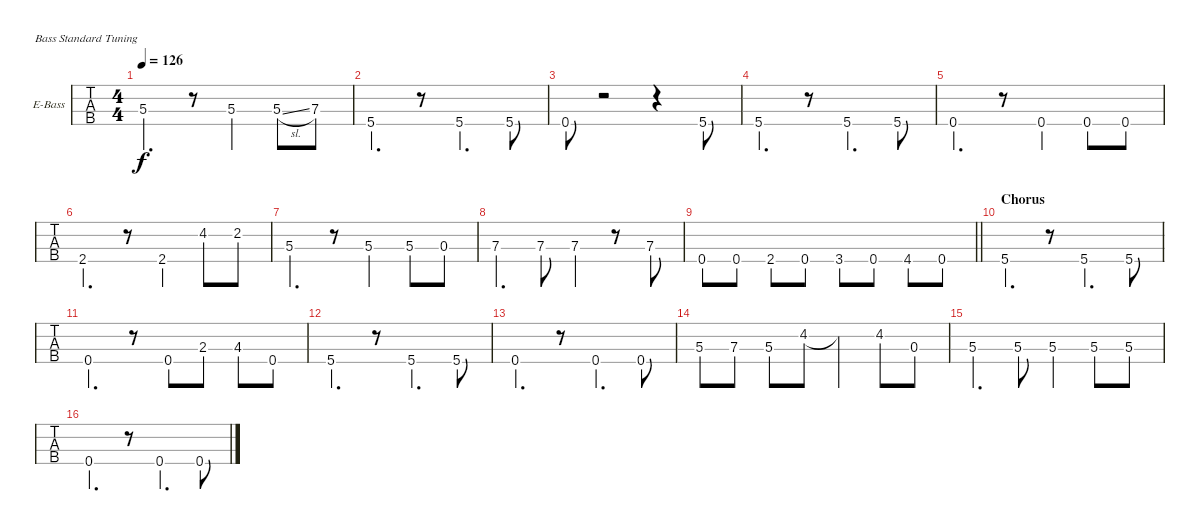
\bracketExtendMode groupsimilarinstruments
\firstSystemTrackNameOrientation horizontal
\otherSystemsTrackNameOrientation horizontal
\track ("Bass Guitar" "E-Bass") {instrument electricbassfinger}
\staff {tabs}
\tuning (G2 D2 A1 E1)
\ts (4 4)
\tempo 126
\clef f4
\ks a
5.3.4{d dy f} r.8 5.3.4 5.3{sl}.8 7.3.8 |
5.4.4{d} r.8 5.4.4{d} 5.4.8 |
0.4.8 r.2 r.4 5.4.8 |
5.4.4{d} r.8 5.4.4{d} 5.4.8 |
0.4.4{d} r.8 0.4.4 0.4.8 0.4.8 |
2.4.4{d} r.8 2.4.4 4.2.8 2.2.8 |
5.3.4{d} r.8 5.3.4 5.3.8 0.3.8 |
7.3.4{d} 7.3.8 7.3.4 r.8 7.3.8 |
\barLineRight lightlight
0.4.8 0.4{ac}.8 2.4{ac}.8 0.4{ac}.8 3.4{ac}.8 0.4{ac}.8 4.4{ac}.8 0.4{ac}.8 |
\section ("" "Chorus")
5.4.4{d} r.8 5.4.4{d} 5.4.8 |
0.4.4{d} r.8 0.4.8 2.3.8 4.3.8 0.4.8 |
5.4.4{d} r.8 5.4.4{d} 5.4.8 |
0.4.4{d} r.8 0.4.4{d} 0.4.8 |
5.3.8 7.3.8 5.3.8 4.2.8 4.2{t}.4 4.2.8 0.3.8 |
5.3.4{d} 5.3.8 5.3.4 5.3.8 5.3.8 |
0.4.4{d} r.8 0.4.4{d} 0.4.8
